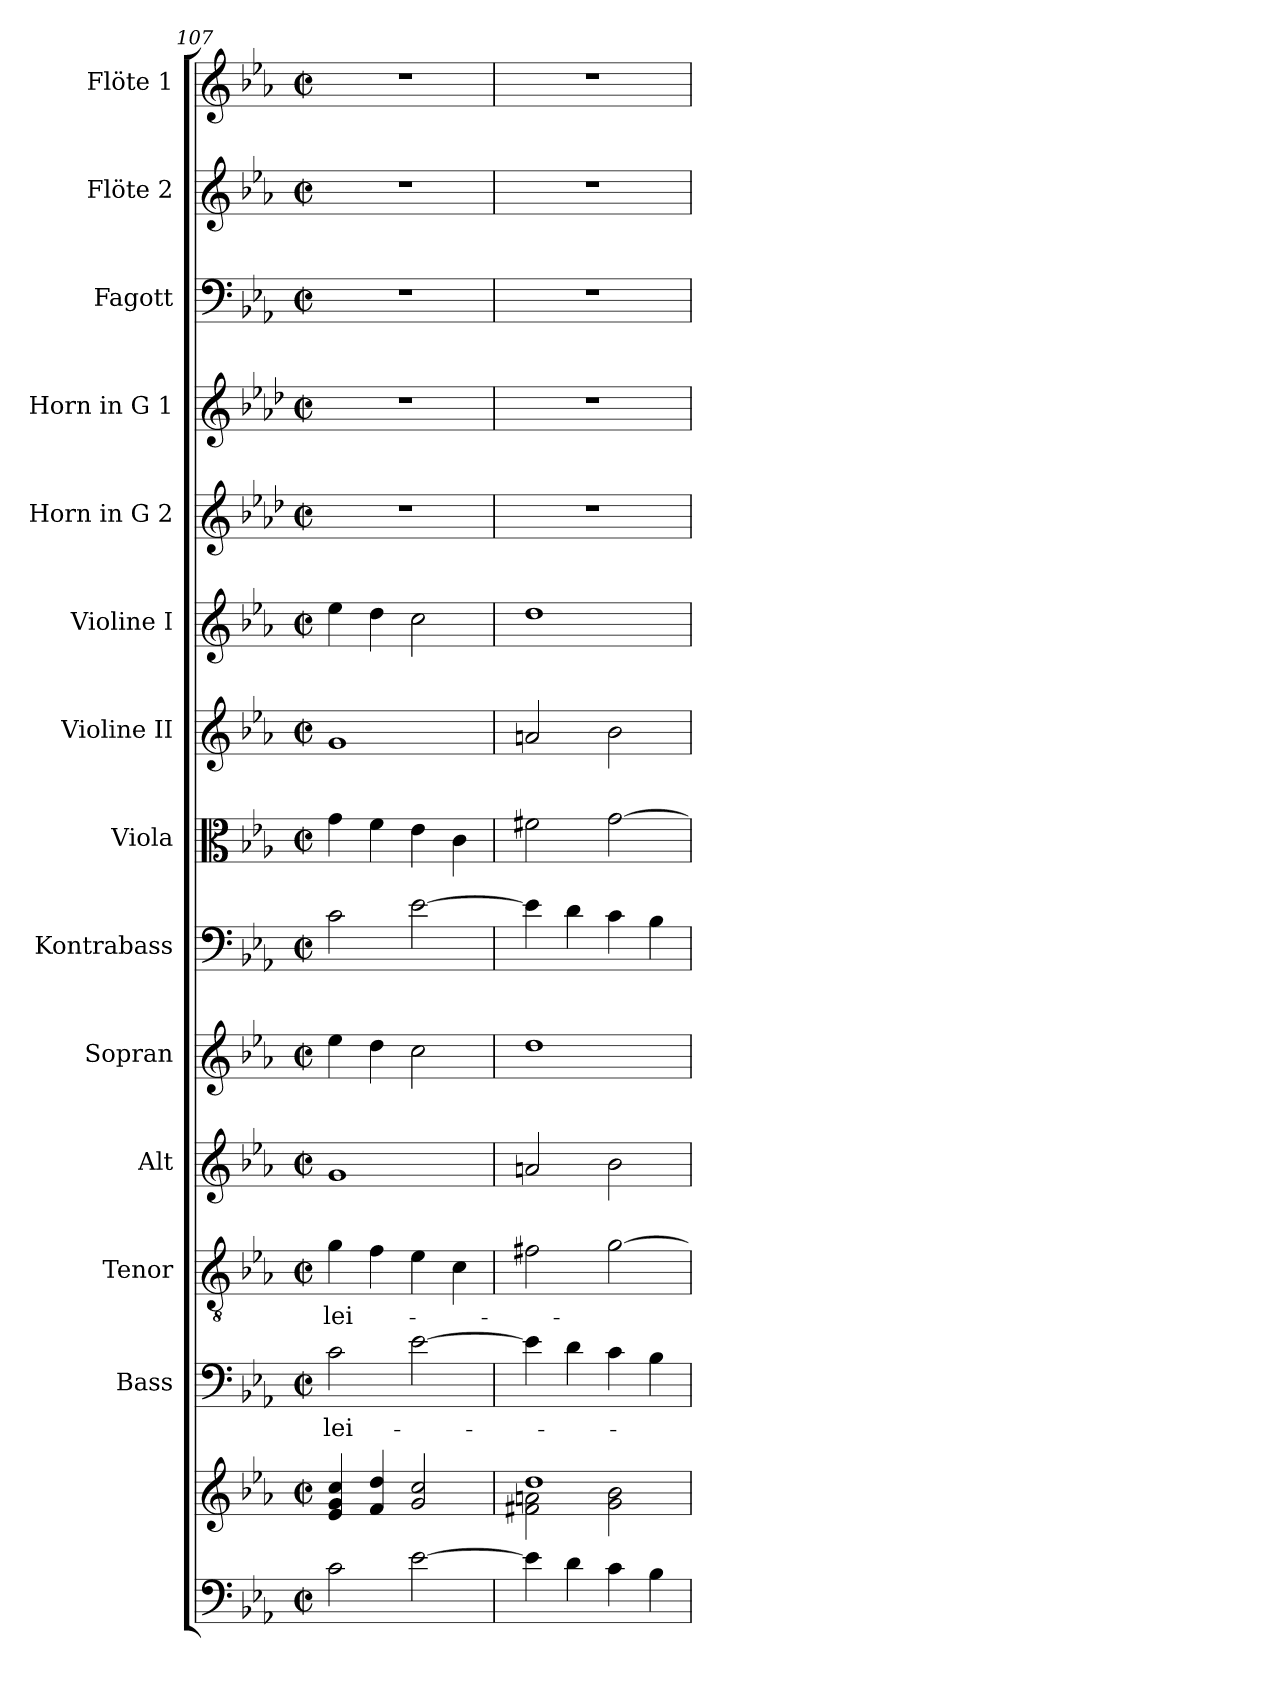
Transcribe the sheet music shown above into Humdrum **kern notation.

**kern	**kern	**kern	**text	**kern	**text	**kern	**kern	**kern	**kern	**kern	**kern	**kern	**kern	**kern	**kern	**kern
*part14	*part14	*part13	*part13	*part12	*part12	*part11	*part10	*part9	*part8	*part7	*part6	*part5	*part4	*part3	*part2	*part1
*staff15	*staff14	*staff13	*staff13	*staff12	*staff12	*staff11	*staff10	*staff9	*staff8	*staff7	*staff6	*staff5	*staff4	*staff3	*staff2	*staff1
*	*	*I"Bass	*	*I"Tenor	*	*I"Alt	*I"Sopran	*I"Kontrabass	*I"Viola	*I"Violine II	*I"Violine I	*I"Horn in G 2	*I"Horn in G 1	*I"Fagott	*I"Flöte 2	*I"Flöte 1
*	*	*I'B.	*	*I'T.	*	*I'A.	*I'S.	*I'Kb.	*I'Vla.	*I'Vl. II	*I'Vl. I	*	*	*I'Fg.	*I'Fl. 2	*I'Fl. 1
*clefF4	*clefG2	*clefF4	*	*clefGv2	*	*clefG2	*clefG2	*clefF4	*clefC3	*clefG2	*clefG2	*clefG2	*clefG2	*clefF4	*clefG2	*clefG2
*	*	*	*	*	*	*	*	*ITrd7c12	*	*	*	*ITrd3c5	*ITrd3c5	*	*	*
*k[b-e-a-]	*k[b-e-a-]	*k[b-e-a-]	*	*k[b-e-a-]	*	*k[b-e-a-]	*k[b-e-a-]	*k[b-e-a-]	*k[b-e-a-]	*k[b-e-a-]	*k[b-e-a-]	*k[b-e-a-]	*k[b-e-a-]	*k[b-e-a-]	*k[b-e-a-]	*k[b-e-a-]
*E-:	*E-:	*E-:	*	*E-:	*	*E-:	*E-:	*E-:	*E-:	*E-:	*E-:	*E-:	*E-:	*E-:	*E-:	*E-:
*M2/2	*M2/2	*M2/2	*	*M2/2	*	*M2/2	*M2/2	*M2/2	*M2/2	*M2/2	*M2/2	*M2/2	*M2/2	*M2/2	*M2/2	*M2/2
*met(c|)	*met(c|)	*met(c|)	*	*met(c|)	*	*met(c|)	*met(c|)	*met(c|)	*met(c|)	*met(c|)	*met(c|)	*met(c|)	*met(c|)	*met(c|)	*met(c|)	*met(c|)
=107	=107	=107	=107	=107	=107	=107	=107	=107	=107	=107	=107	=107	=107	=107	=107	=107
!	!	!	!LO:LY:b	!	!LO:LY:b	!	!	!	!	!	!	!	!	!	!	!
2c\	4e-/ 4g/ 4cc/	2c\	-lei-	4g\	-lei-	1g	4ee-\	2C\	4g\	1g	4ee-\	1r	1r	1r	1r	1r
.	4f/ 4dd/	.	.	4f\	.	.	4dd\	.	4f\	.	4dd\	.	.	.	.	.
[2e-\	2g/ 2cc/	[2e-\	.	4e-\	.	.	2cc\	[2E-\	4e-\	.	2cc\	.	.	.	.	.
.	.	.	.	4c\	.	.	.	.	4c\	.	.	.	.	.	.	.
=108	=108	=108	=108	=108	=108	=108	=108	=108	=108	=108	=108	=108	=108	=108	=108	=108
*	*^	*	*	*	*	*	*	*	*	*	*	*	*	*	*	*
4e-\]	1dd	2f#X\ 2an\	4e-\]	.	2f#X\	.	2an/	1dd	4E-\]	2f#X\	2an/	1dd	1r	1r	1r	1r	1r
4d\	.	.	4d\	.	.	.	.	.	4D\	.	.	.	.	.	.	.	.
4c\	.	2g\ 2b-\	4c\	.	[2g\	.	2b-\	.	4C\	[2g\	2b-\	.	.	.	.	.	.
4B-\	.	.	4B-\	.	.	.	.	.	4BB-\	.	.	.	.	.	.	.	.
*	*v	*v	*	*	*	*	*	*	*	*	*	*	*	*	*	*	*
=	=	=	=	=	=	=	=	=	=	=	=	=	=	=	=	=
*-	*-	*-	*-	*-	*-	*-	*-	*-	*-	*-	*-	*-	*-	*-	*-	*-
